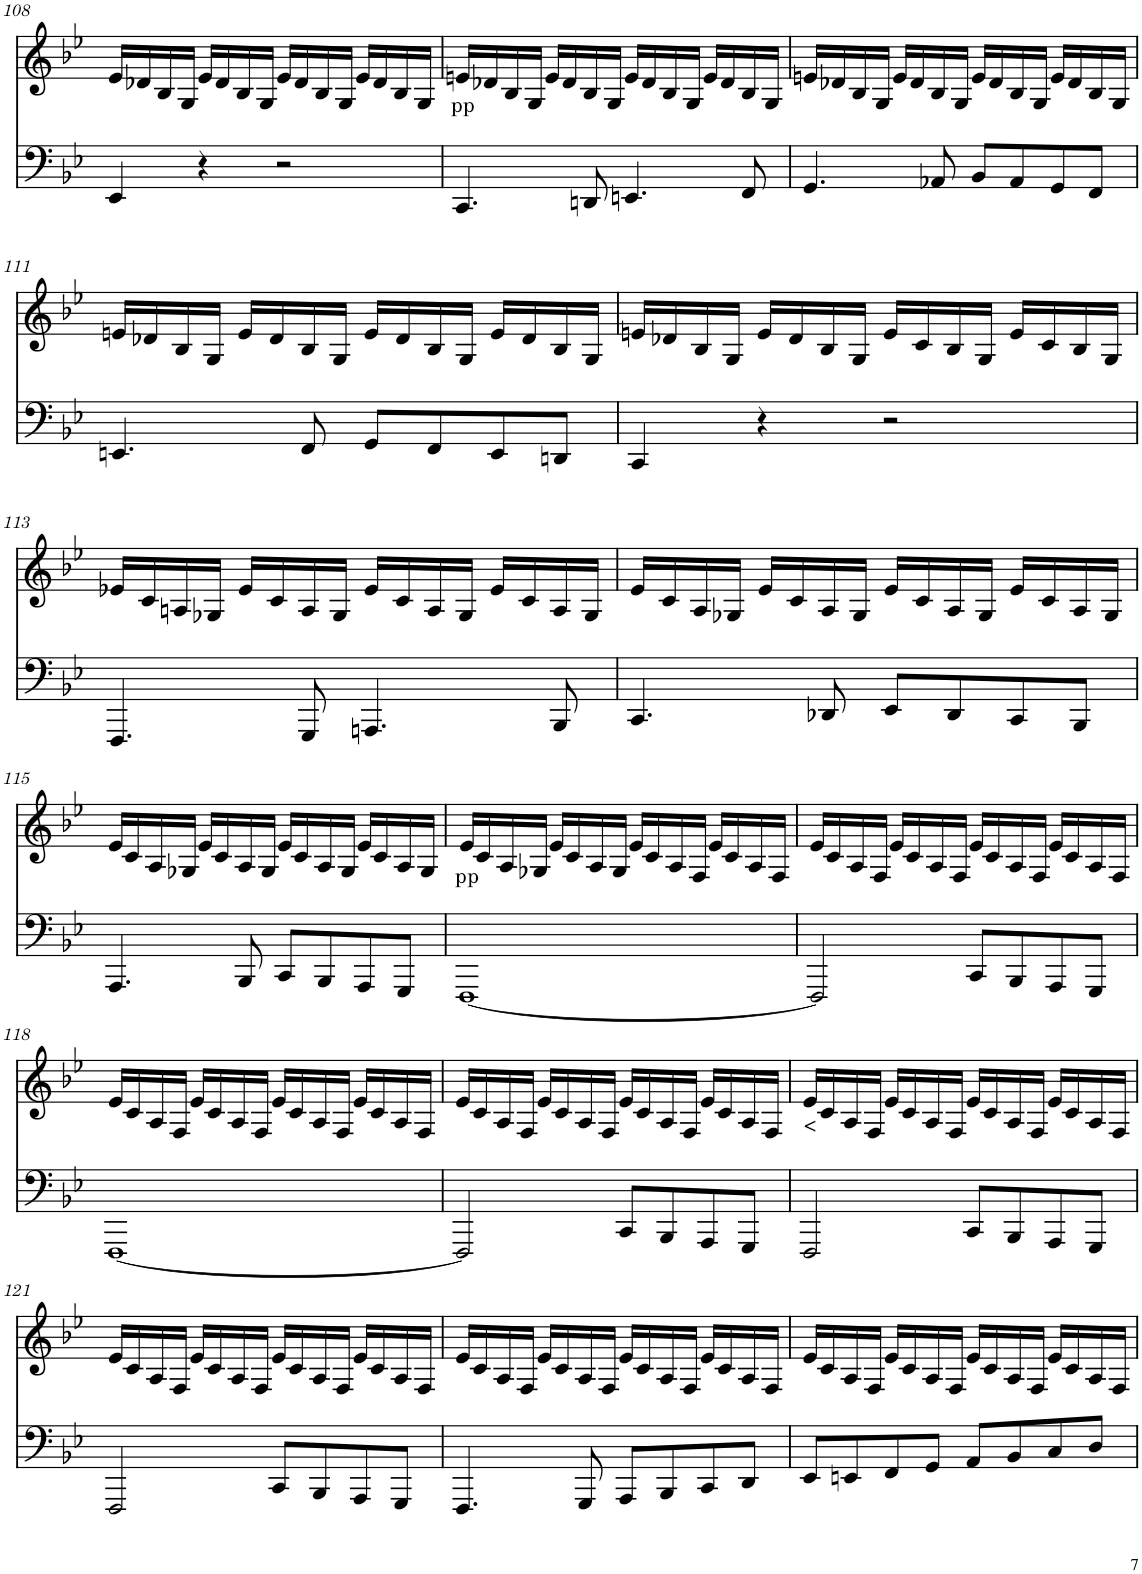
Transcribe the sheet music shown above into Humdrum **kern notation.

**kern	**kern	**text
*part2	*part1	*part1
*staff2	*staff1	*staff1
*I"Piano	*I"Piano	*
*I'Pno	*I'Pno	*
!!LO:PB:g=z
*clefF4	*clefG2	*
*k[b-e-]	*k[b-e-]	*
*B-:	*B-:	*
*M4/4	*M4/4	*
=108	=108	=108
4EE-/	16e-/LL	.
.	16d-X/	.
.	16B-/	.
.	16G/JJ	.
4r	16e-/LL	.
.	16d-/	.
.	16B-/	.
.	16G/JJ	.
2r	16e-/LL	.
.	16d-/	.
.	16B-/	.
.	16G/JJ	.
.	16e-/LL	.
.	16d-/	.
.	16B-/	.
.	16G/JJ	.
=109	=109	=109
!	!	!LO:LY:b
4.CC/	16en/LL	pp
.	16d-X/	.
.	16B-/	.
.	16G/JJ	.
.	16e/LL	.
.	16d-/	.
8DDn/	16B-/	.
.	16G/JJ	.
4.EEn/	16e/LL	.
.	16d-/	.
.	16B-/	.
.	16G/JJ	.
.	16e/LL	.
.	16d-/	.
8FF/	16B-/	.
.	16G/JJ	.
=110	=110	=110
4.GG/	16en/LL	.
.	16d-X/	.
.	16B-/	.
.	16G/JJ	.
.	16e/LL	.
.	16d-/	.
8AA-X/	16B-/	.
.	16G/JJ	.
8BB-/L	16e/LL	.
.	16d-/	.
8AA-/	16B-/	.
.	16G/JJ	.
8GG/	16e/LL	.
.	16d-/	.
8FF/J	16B-/	.
.	16G/JJ	.
!!LO:LB:g=z
=111	=111	=111
4.EEn/	16en/LL	.
.	16d-X/	.
.	16B-/	.
.	16G/JJ	.
.	16e/LL	.
.	16d-/	.
8FF/	16B-/	.
.	16G/JJ	.
8GG/L	16e/LL	.
.	16d-/	.
8FF/	16B-/	.
.	16G/JJ	.
8EE/	16e/LL	.
.	16d-/	.
8DDn/J	16B-/	.
.	16G/JJ	.
=112	=112	=112
4CC/	16en/LL	.
.	16d-X/	.
.	16B-/	.
.	16G/JJ	.
4r	16e/LL	.
.	16d-/	.
.	16B-/	.
.	16G/JJ	.
2r	16e/LL	.
.	16c/	.
.	16B-/	.
.	16G/JJ	.
.	16e/LL	.
.	16c/	.
.	16B-/	.
.	16G/JJ	.
!!LO:LB:g=z
=113	=113	=113
4.FFF/	16e-X/LL	.
.	16c/	.
.	16An/	.
.	16G-X/JJ	.
.	16e-/LL	.
.	16c/	.
8GGG/	16A/	.
.	16G-/JJ	.
4.AAAn/	16e-/LL	.
.	16c/	.
.	16A/	.
.	16G-/JJ	.
.	16e-/LL	.
.	16c/	.
8BBB-/	16A/	.
.	16G-/JJ	.
=114	=114	=114
4.CC/	16e-/LL	.
.	16c/	.
.	16A/	.
.	16G-X/JJ	.
.	16e-/LL	.
.	16c/	.
8DD-X/	16A/	.
.	16G-/JJ	.
8EE-/L	16e-/LL	.
.	16c/	.
8DD-/	16A/	.
.	16G-/JJ	.
8CC/	16e-/LL	.
.	16c/	.
8BBB-/J	16A/	.
.	16G-/JJ	.
!!LO:LB:g=z
=115	=115	=115
4.AAA/	16e-/LL	.
.	16c/	.
.	16A/	.
.	16G-X/JJ	.
.	16e-/LL	.
.	16c/	.
8BBB-/	16A/	.
.	16G-/JJ	.
8CC/L	16e-/LL	.
.	16c/	.
8BBB-/	16A/	.
.	16G-/JJ	.
8AAA/	16e-/LL	.
.	16c/	.
8GGG/J	16A/	.
.	16G-/JJ	.
=116	=116	=116
!	!	!LO:LY:b
[1FFF	16e-/LL	pp
.	16c/	.
.	16A/	.
.	16G-X/JJ	.
.	16e-/LL	.
.	16c/	.
.	16A/	.
.	16G-/JJ	.
.	16e-/LL	.
.	16c/	.
.	16A/	.
.	16F/JJ	.
.	16e-/LL	.
.	16c/	.
.	16A/	.
.	16F/JJ	.
=117	=117	=117
2FFF/]	16e-/LL	.
.	16c/	.
.	16A/	.
.	16F/JJ	.
.	16e-/LL	.
.	16c/	.
.	16A/	.
.	16F/JJ	.
8CC/L	16e-/LL	.
.	16c/	.
8BBB-/	16A/	.
.	16F/JJ	.
8AAA/	16e-/LL	.
.	16c/	.
8GGG/J	16A/	.
.	16F/JJ	.
!!LO:LB:g=z
=118	=118	=118
[1FFF	16e-/LL	.
.	16c/	.
.	16A/	.
.	16F/JJ	.
.	16e-/LL	.
.	16c/	.
.	16A/	.
.	16F/JJ	.
.	16e-/LL	.
.	16c/	.
.	16A/	.
.	16F/JJ	.
.	16e-/LL	.
.	16c/	.
.	16A/	.
.	16F/JJ	.
=119	=119	=119
2FFF/]	16e-/LL	.
.	16c/	.
.	16A/	.
.	16F/JJ	.
.	16e-/LL	.
.	16c/	.
.	16A/	.
.	16F/JJ	.
8CC/L	16e-/LL	.
.	16c/	.
8BBB-/	16A/	.
.	16F/JJ	.
8AAA/	16e-/LL	.
.	16c/	.
8GGG/J	16A/	.
.	16F/JJ	.
=120	=120	=120
!	!	!LO:LY:b
2FFF/	16e-/LL	<
.	16c/	.
.	16A/	.
.	16F/JJ	.
.	16e-/LL	.
.	16c/	.
.	16A/	.
.	16F/JJ	.
8CC/L	16e-/LL	.
.	16c/	.
8BBB-/	16A/	.
.	16F/JJ	.
8AAA/	16e-/LL	.
.	16c/	.
8GGG/J	16A/	.
.	16F/JJ	.
!!LO:LB:g=z
=121	=121	=121
2FFF/	16e-/LL	.
.	16c/	.
.	16A/	.
.	16F/JJ	.
.	16e-/LL	.
.	16c/	.
.	16A/	.
.	16F/JJ	.
8CC/L	16e-/LL	.
.	16c/	.
8BBB-/	16A/	.
.	16F/JJ	.
8AAA/	16e-/LL	.
.	16c/	.
8GGG/J	16A/	.
.	16F/JJ	.
=122	=122	=122
4.FFF/	16e-/LL	.
.	16c/	.
.	16A/	.
.	16F/JJ	.
.	16e-/LL	.
.	16c/	.
8GGG/	16A/	.
.	16F/JJ	.
8AAA/L	16e-/LL	.
.	16c/	.
8BBB-/	16A/	.
.	16F/JJ	.
8CC/	16e-/LL	.
.	16c/	.
8DD/J	16A/	.
.	16F/JJ	.
=123	=123	=123
8EE-/L	16e-/LL	.
.	16c/	.
8EEn/	16A/	.
.	16F/JJ	.
8FF/	16e-/LL	.
.	16c/	.
8GG/J	16A/	.
.	16F/JJ	.
8AA/L	16e-/LL	.
.	16c/	.
8BB-/	16A/	.
.	16F/JJ	.
8C/	16e-/LL	.
.	16c/	.
8D/J	16A/	.
.	16F/JJ	.
=	=	=
*-	*-	*-
